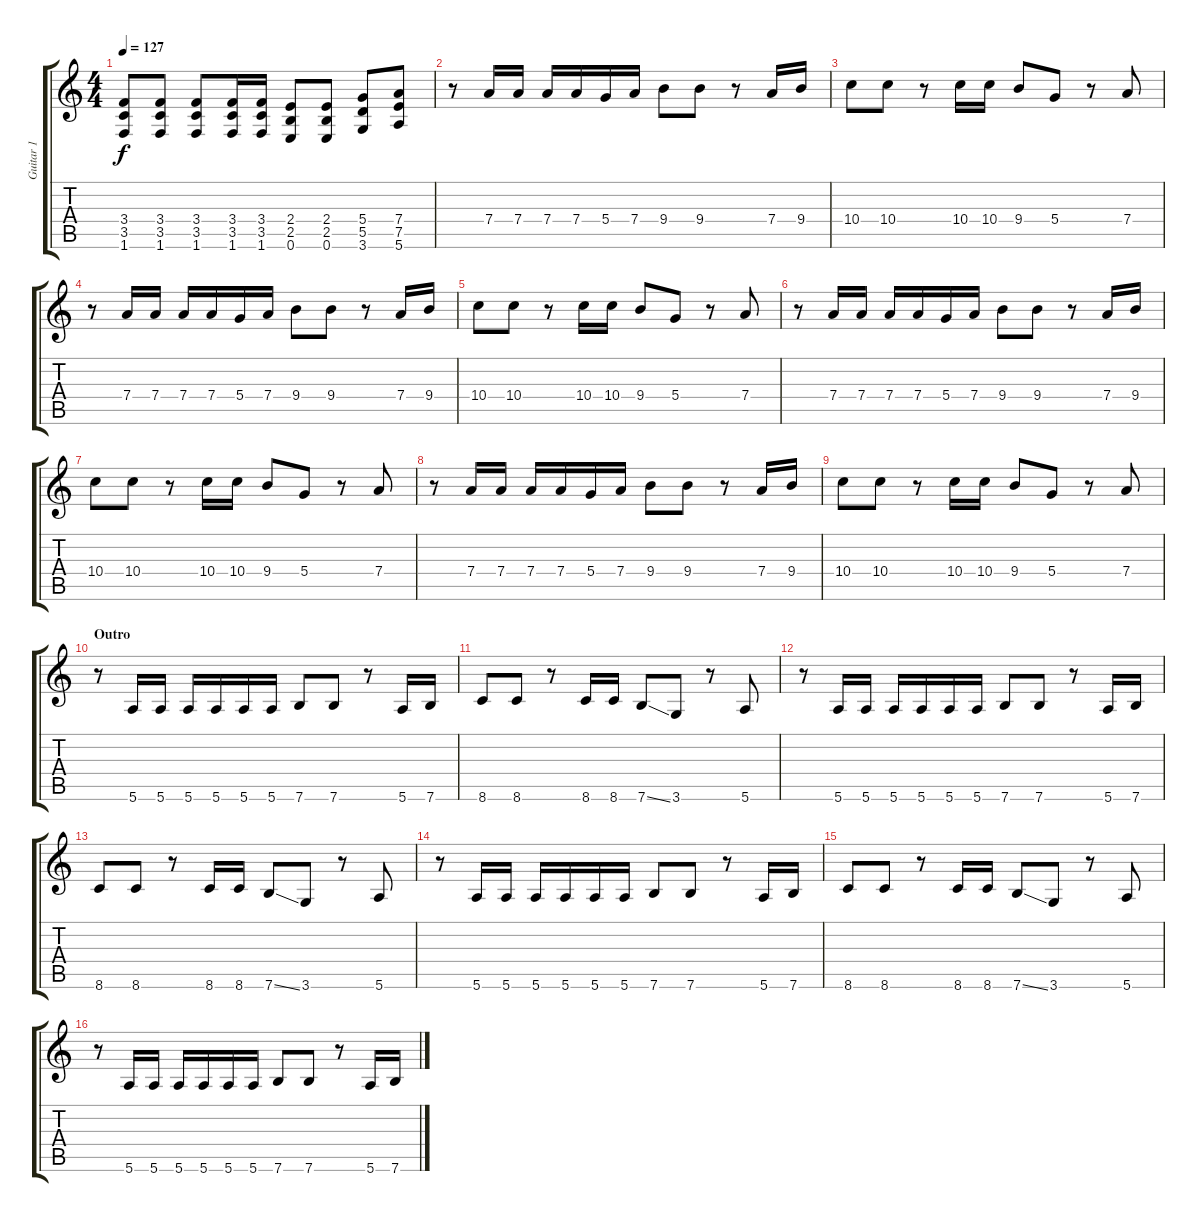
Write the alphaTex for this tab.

\track ("Guitar 1" "Guitar 1") {instrument distortionguitar}
\staff {score tabs}
\tuning (E4 B3 G3 D3 A2 E2) {hide}
\ts (4 4)
\tempo 127
\clef g2
\ks c
(3.4 3.5 1.6).8{dy f} (3.4 3.5 1.6).8 (3.4 3.5 1.6).8 (3.4 3.5 1.6).16 (3.4 3.5 1.6).16 (2.4 2.5 0.6).8 (2.4 2.5 0.6).8 (5.4 5.5 3.6).8 (7.4 7.5 5.6).8 |
r.8 7.4.16{instrument electricguitarmuted} 7.4.16 7.4.16 7.4.16 5.4.16 7.4.16 9.4.8 9.4.8 r.8 7.4.16 9.4.16 |
10.4.8 10.4.8 r.8 10.4.16 10.4.16 9.4.8 5.4.8 r.8 7.4.8 |
r.8 7.4.16 7.4.16 7.4.16 7.4.16 5.4.16 7.4.16 9.4.8 9.4.8 r.8 7.4.16 9.4.16 |
10.4.8 10.4.8 r.8 10.4.16 10.4.16 9.4.8 5.4.8 r.8 7.4.8 |
r.8 7.4.16 7.4.16 7.4.16 7.4.16 5.4.16 7.4.16 9.4.8 9.4.8 r.8 7.4.16 9.4.16 |
10.4.8 10.4.8 r.8 10.4.16 10.4.16 9.4.8 5.4.8 r.8 7.4.8 |
r.8 7.4.16 7.4.16 7.4.16 7.4.16 5.4.16 7.4.16 9.4.8 9.4.8 r.8 7.4.16 9.4.16 |
10.4.8 10.4.8 r.8 10.4.16 10.4.16 9.4.8 5.4.8 r.8 7.4.8 |
\section ("" "Outro")
r.8 5.6.16 5.6.16 5.6.16 5.6.16 5.6.16 5.6.16 7.6.8 7.6.8 r.8 5.6.16 7.6.16 |
8.6.8 8.6.8 r.8 8.6.16 8.6.16 7.6{ss}.8 3.6.8 r.8 5.6.8 |
r.8 5.6.16 5.6.16 5.6.16 5.6.16 5.6.16 5.6.16 7.6.8 7.6.8 r.8 5.6.16 7.6.16 |
8.6.8 8.6.8 r.8 8.6.16 8.6.16 7.6{ss}.8 3.6.8 r.8 5.6.8 |
r.8 5.6.16 5.6.16 5.6.16 5.6.16 5.6.16 5.6.16 7.6.8 7.6.8 r.8 5.6.16 7.6.16 |
8.6.8{instrument distortionguitar} 8.6.8 r.8 8.6.16 8.6.16 7.6{ss}.8 3.6.8 r.8 5.6.8 |
r.8 5.6.16{instrument electricguitarmuted} 5.6.16 5.6.16 5.6.16 5.6.16 5.6.16 7.6.8 7.6.8 r.8 5.6.16 7.6.16
